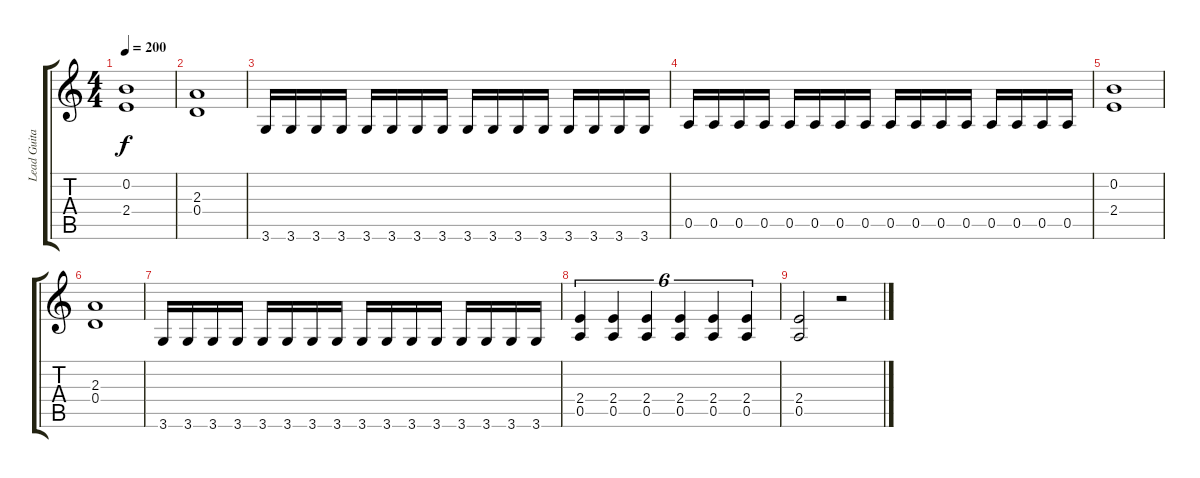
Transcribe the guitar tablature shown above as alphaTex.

\track ("Lead Guitar" "Lead Guita") {instrument distortionguitar}
\staff {score tabs}
\tuning (E4 B3 G3 D3 A2 E2) {hide}
\ts (4 4)
\tempo 200
\clef g2
\ks c
(0.2 2.4).1{dy f} |
(2.3 0.4).1 |
3.6.16 3.6.16 3.6.16 3.6.16 3.6.16 3.6.16 3.6.16 3.6.16 3.6.16 3.6.16 3.6.16 3.6.16 3.6.16 3.6.16 3.6.16 3.6.16 |
0.5.16 0.5.16 0.5.16 0.5.16 0.5.16 0.5.16 0.5.16 0.5.16 0.5.16 0.5.16 0.5.16 0.5.16 0.5.16 0.5.16 0.5.16 0.5.16 |
(0.2 2.4).1 |
(2.3 0.4).1 |
3.6.16 3.6.16 3.6.16 3.6.16 3.6.16 3.6.16 3.6.16 3.6.16 3.6.16 3.6.16 3.6.16 3.6.16 3.6.16 3.6.16 3.6.16 3.6.16 |
(2.4 0.5).4{tu (6 4)} (2.4 0.5).4{tu (6 4)} (2.4 0.5).4{tu (6 4)} (2.4 0.5).4{tu (6 4)} (2.4 0.5).4{tu (6 4)} (2.4 0.5).4{tu (6 4)} |
(2.4 0.5).2 r.2
